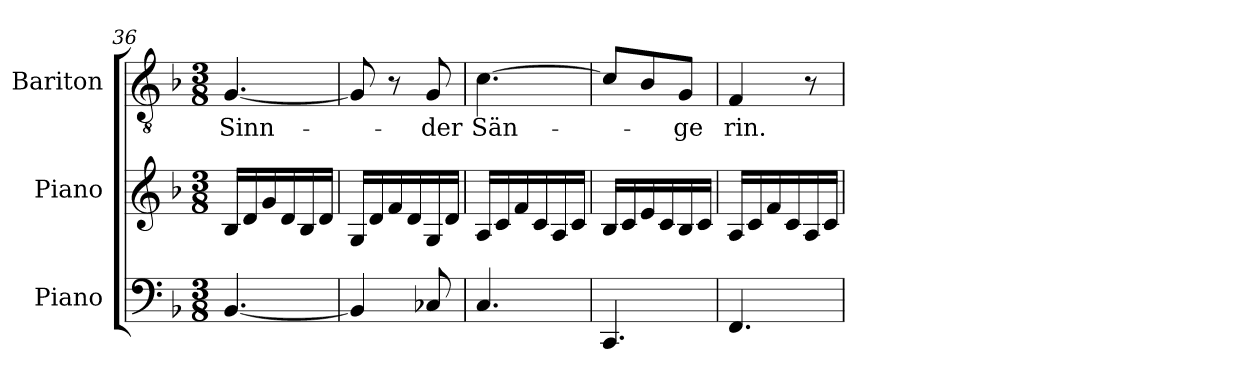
**kern	**kern	**kern	**text
*part3	*part2	*part1	*part1
*staff3	*staff2	*staff1	*staff1
*I"Piano	*I"Piano	*I"Bariton	*
*I'Pno.	*I'Pno.	*I'Ba.	*
*clefF4	*clefG2	*clefGv2	*
*k[b-]	*k[b-]	*k[b-]	*
*M3/8	*M3/8	*M3/8	*
=36	=36	=36	=36
!	!	!	!LO:LY:b
[4.BB-/	16B-/LL	[4.G/	Sinn-
.	16d/	.	.
.	16g/	.	.
.	16d/	.	.
.	16B-/	.	.
.	16d/JJ	.	.
=37	=37	=37	=37
4BB-/]	16G/LL	8G/]	.
.	16d/	.	.
.	16f/	8r	.
.	16d/	.	.
!	!	!	!LO:LY:b
8C-X/	16G/	8G/	-der
.	16d/JJ	.	.
=38	=38	=38	=38
!	!	!	!LO:LY:b
4.C/	16A/LL	[4.c\	Sän-
.	16c/	.	.
.	16f/	.	.
.	16c/	.	.
.	16A/	.	.
.	16c/JJ	.	.
=39	=39	=39	=39
4.CC/	16B-/LL	8c/L]	.
.	16c/	.	.
.	16e/	8B-/	.
.	16c/	.	.
!	!	!	!LO:LY:b
.	16B-/	8G/J	-ge
.	16c/JJ	.	.
=40	=40	=40	=40
!	!	!	!LO:LY:b
4.FF/	16A/LL	4F/	rin.
.	16c/	.	.
.	16f/	.	.
.	16c/	.	.
.	16A/	8r	.
.	16c/JJ	.	.
=	=	=	=
*-	*-	*-	*-
